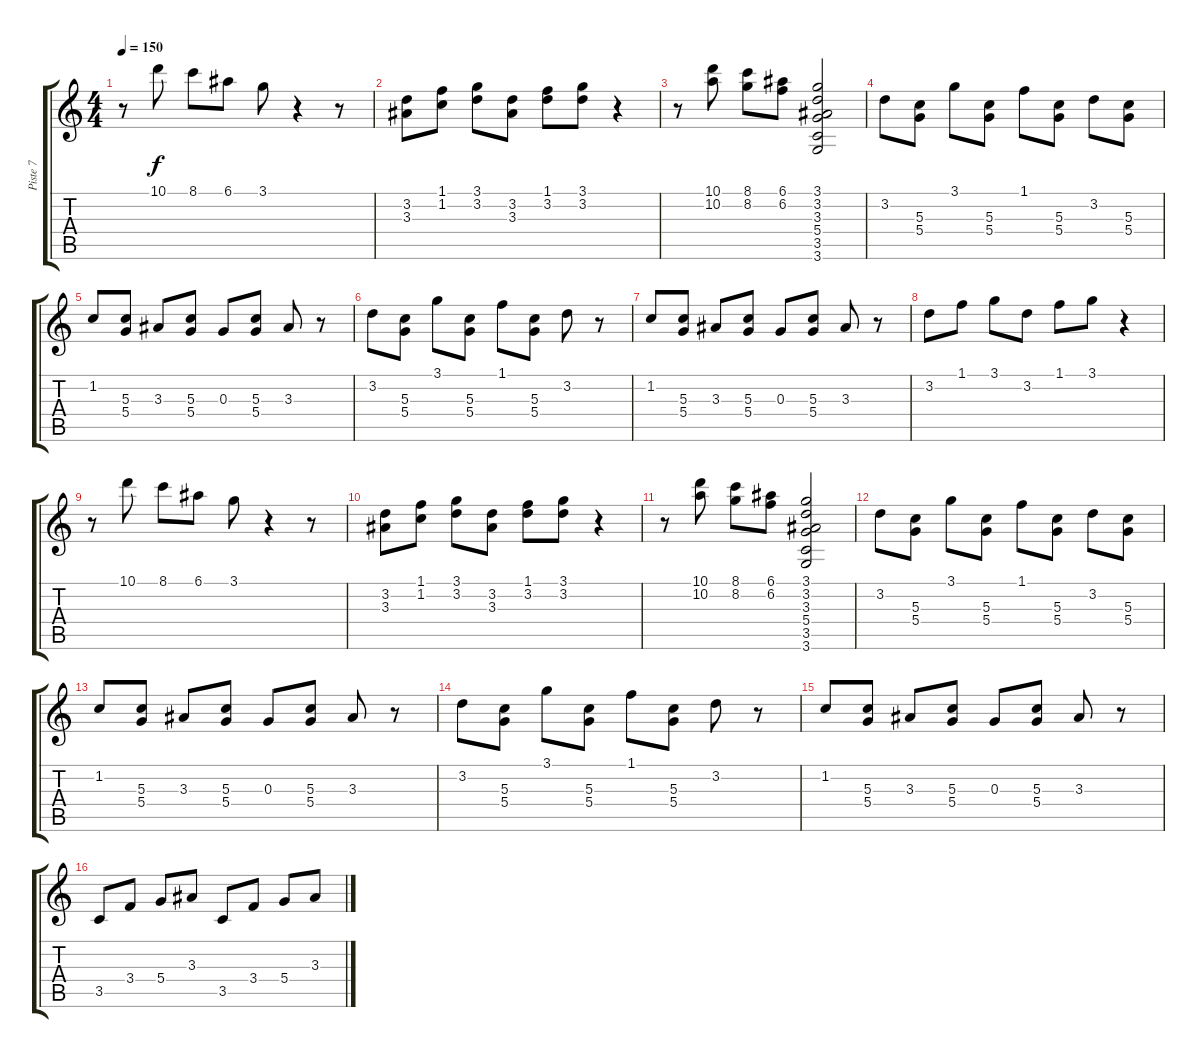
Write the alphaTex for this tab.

\track ("Piste 7" "Piste 7") {instrument distortionguitar}
\staff {score tabs}
\tuning (E4 B3 G3 D3 A2 E2) {hide}
\ts (4 4)
\tempo 150
\clef g2
\ks c
r.8{dy f} 10.1.8 8.1.8 6.1.8 3.1.8 r.4 r.8 |
(3.2 3.3).8 (1.1 1.2).8 (3.1 3.2).8 (3.2 3.3).8 (1.1 3.2).8 (3.1 3.2).8 r.4 |
r.8 (10.1 10.2).8 (8.1 8.2).8 (6.1 6.2).8 (3.1 3.2 3.3 5.4 3.5 3.6).2 |
3.2.8 (5.3 5.4).8 3.1.8 (5.3 5.4).8 1.1.8 (5.3 5.4).8 3.2.8 (5.3 5.4).8 |
1.2.8 (5.3 5.4).8 3.3.8 (5.3 5.4).8 0.3.8 (5.3 5.4).8 3.3.8 r.8 |
3.2.8 (5.3 5.4).8 3.1.8 (5.3 5.4).8 1.1.8 (5.3 5.4).8 3.2.8 r.8 |
1.2.8 (5.3 5.4).8 3.3.8 (5.3 5.4).8 0.3.8 (5.3 5.4).8 3.3.8 r.8 |
3.2.8 1.1.8 3.1.8 3.2.8 1.1.8 3.1.8 r.4 |
r.8 10.1.8 8.1.8 6.1.8 3.1.8 r.4 r.8 |
(3.2 3.3).8 (1.1 1.2).8 (3.1 3.2).8 (3.2 3.3).8 (1.1 3.2).8 (3.1 3.2).8 r.4 |
r.8 (10.1 10.2).8 (8.1 8.2).8 (6.1 6.2).8 (3.1 3.2 3.3 5.4 3.5 3.6).2 |
3.2.8 (5.3 5.4).8 3.1.8 (5.3 5.4).8 1.1.8 (5.3 5.4).8 3.2.8 (5.3 5.4).8 |
1.2.8 (5.3 5.4).8 3.3.8 (5.3 5.4).8 0.3.8 (5.3 5.4).8 3.3.8 r.8 |
3.2.8 (5.3 5.4).8 3.1.8 (5.3 5.4).8 1.1.8 (5.3 5.4).8 3.2.8 r.8 |
1.2.8 (5.3 5.4).8 3.3.8 (5.3 5.4).8 0.3.8 (5.3 5.4).8 3.3.8 r.8 |
3.5.8 3.4.8 5.4.8 3.3.8 3.5.8 3.4.8 5.4.8 3.3.8
